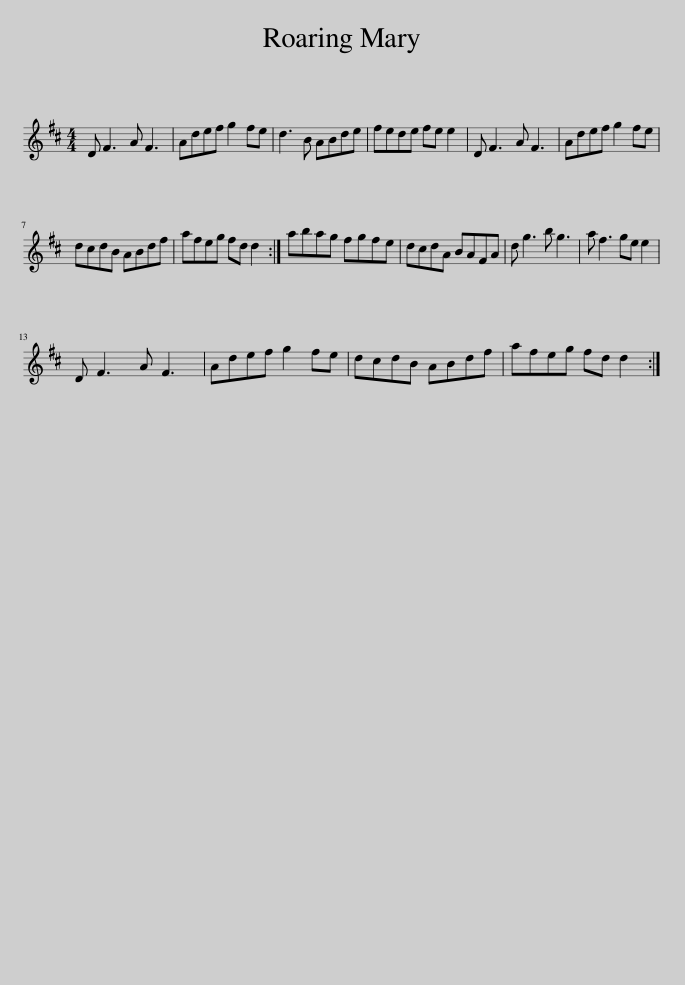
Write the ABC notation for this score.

X:1
L:1/8
M:4/4
I:linebreak $
K:D
V:1 treble
V:1
 D F3 A F3 | Adef g2 fe | d3 B ABde | fede fe e2 | D F3 A F3 | %5
 Adef g2 fe |$ dcdB ABdf | afeg fd d2 :| abag fgfe | dcdA BAFA | %10
 d g3 b g3 | a f3 ge e2 |$ D F3 A F3 | Adef g2 fe | dcdB ABdf | %15
 afeg fd d2 :| %16
